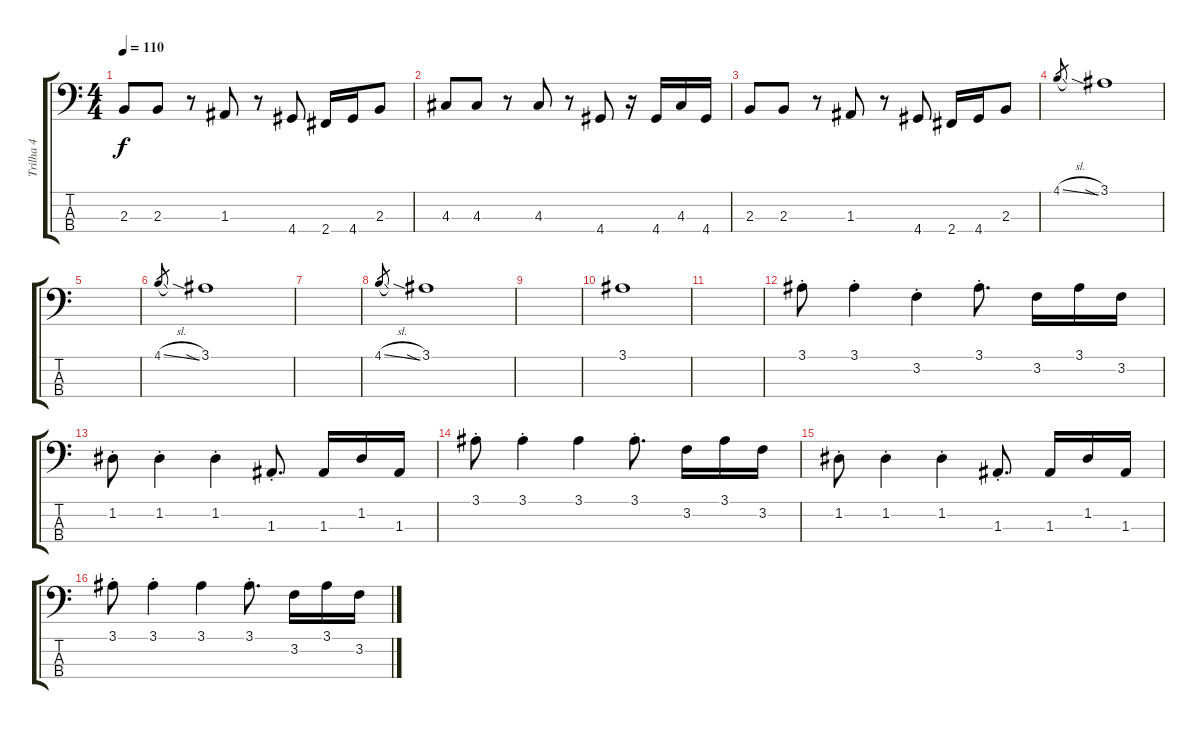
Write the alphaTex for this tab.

\track ("Trilha 4" "Trilha 4") {instrument electricbassfinger}
\staff {score tabs}
\tuning (G2 D2 A1 E1) {hide}
\ts (4 4)
\tempo 110
\clef f4
\ks c
2.3.8{dy f} 2.3.8 r.8 1.3.8 r.8 4.4.8 2.4.16 4.4.16 2.3.8 |
4.3.8 4.3.8 r.8 4.3.8 r.8 4.4.8 r.16 4.4.16 4.3.16 4.4.16 |
2.3.8 2.3.8 r.8 1.3.8 r.8 4.4.8 2.4.16 4.4.16 2.3.8 |
4.1{sl}.8{gr} 3.1{sia}.1 |
|
4.1{sl}.8{gr} 3.1{sia}.1 |
|
4.1{sl}.8{gr} 3.1{sia}.1 |
|
3.1.1 |
|
3.1{st}.8 3.1{st}.4 3.2{st}.4 3.1{st}.8{d} 3.2.16 3.1.16 3.2.16 |
1.2{st}.8 1.2{st}.4 1.2{st}.4 1.3{st}.8{d} 1.3.16 1.2.16 1.3.16 |
3.1{st}.8 3.1{st}.4 3.1.4 3.1{st}.8{d} 3.2.16 3.1.16 3.2.16 |
1.2{st}.8 1.2{st}.4 1.2{st}.4 1.3{st}.8{d} 1.3.16 1.2.16 1.3.16 |
3.1{st}.8 3.1{st}.4 3.1.4 3.1{st}.8{d} 3.2.16 3.1.16 3.2.16
